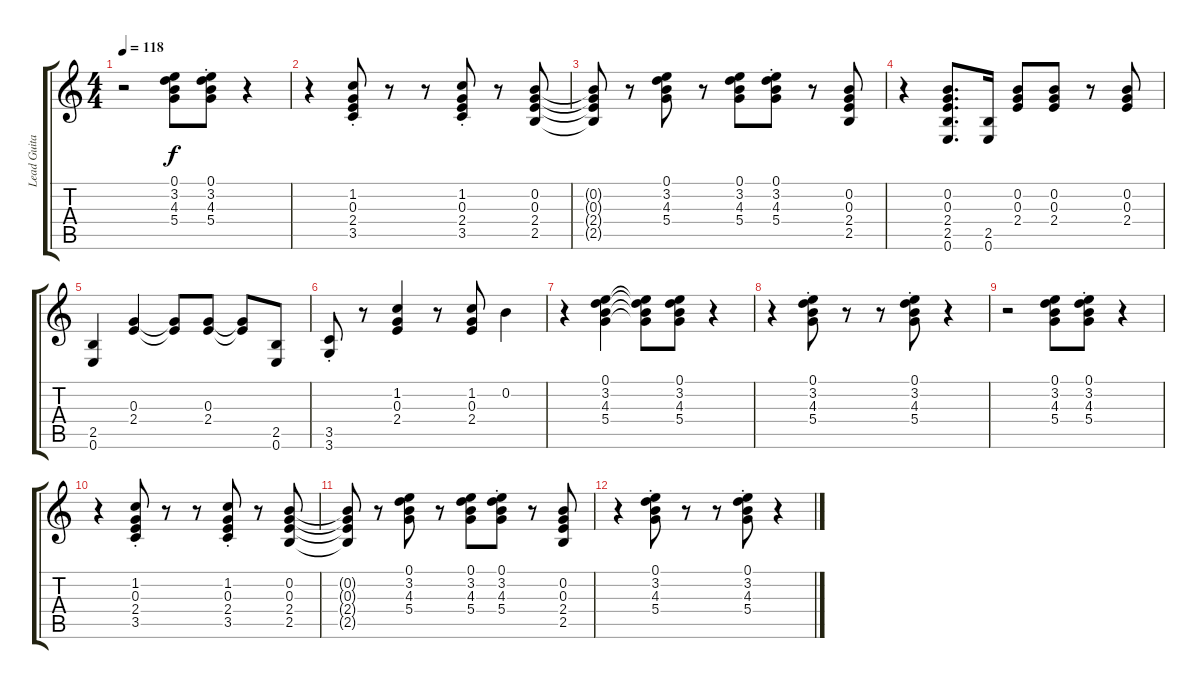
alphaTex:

\track ("Lead Guitar" "Lead Guita") {instrument overdrivenguitar}
\staff {score tabs}
\tuning (E4 B3 G3 D3 A2 E2) {hide}
\ts (4 4)
\tempo 118
\clef g2
\ks c
r.2{dy f} (0.1 3.2 4.3 5.4).8 (0.1{st} 3.2{st} 4.3{st} 5.4{st}).8 r.4 |
r.4 (1.2{st} 0.3{st} 2.4{st} 3.5{st}).8 r.8 r.8 (1.2{st} 0.3{st} 2.4{st} 3.5{st}).8 r.8 (0.2 0.3 2.4 2.5).8 |
(0.2{t} 0.3{t} 2.4{t} 2.5{t}).8 r.8 (0.1 3.2 4.3 5.4).8 r.8 (0.1 3.2 4.3 5.4).8 (0.1{st} 3.2{st} 4.3{st} 5.4{st}).8 r.8 (0.2 0.3 2.4 2.5).8 |
r.4 (0.2 0.3 2.4 2.5 0.6).8{d} (2.5 0.6).16 (0.2 0.3 2.4).8 (0.2 0.3 2.4).8 r.8 (0.2 0.3 2.4).8 |
(2.5 0.6).4 (0.3 2.4).4 (0.3{t} 2.4{t}).8 (0.3 2.4).8 (0.3{t} 2.4{t}).8 (2.5 0.6).8 |
(3.5{st} 3.6{st}).8 r.8 (1.2 0.3 2.4).4 r.8 (1.2 0.3 2.4).8 0.2.4 |
r.4 (0.1 3.2 4.3 5.4).4 (0.1{t} 3.2{t} 4.3{t} 5.4{t}).8 (0.1 3.2 4.3 5.4).8 r.4 |
r.4 (0.1{st} 3.2{st} 4.3{st} 5.4{st}).8 r.8 r.8 (0.1{st} 3.2{st} 4.3{st} 5.4{st}).8 r.4 |
r.2 (0.1 3.2 4.3 5.4).8 (0.1{st} 3.2{st} 4.3{st} 5.4{st}).8 r.4 |
r.4 (1.2{st} 0.3{st} 2.4{st} 3.5{st}).8 r.8 r.8 (1.2{st} 0.3{st} 2.4{st} 3.5{st}).8 r.8 (0.2 0.3 2.4 2.5).8 |
(0.2{t} 0.3{t} 2.4{t} 2.5{t}).8 r.8 (0.1 3.2 4.3 5.4).8 r.8 (0.1 3.2 4.3 5.4).8 (0.1{st} 3.2{st} 4.3{st} 5.4{st}).8 r.8 (0.2 0.3 2.4 2.5).8 |
r.4 (0.1{st} 3.2{st} 4.3{st} 5.4{st}).8 r.8 r.8 (0.1{st} 3.2{st} 4.3{st} 5.4{st}).8 r.4
